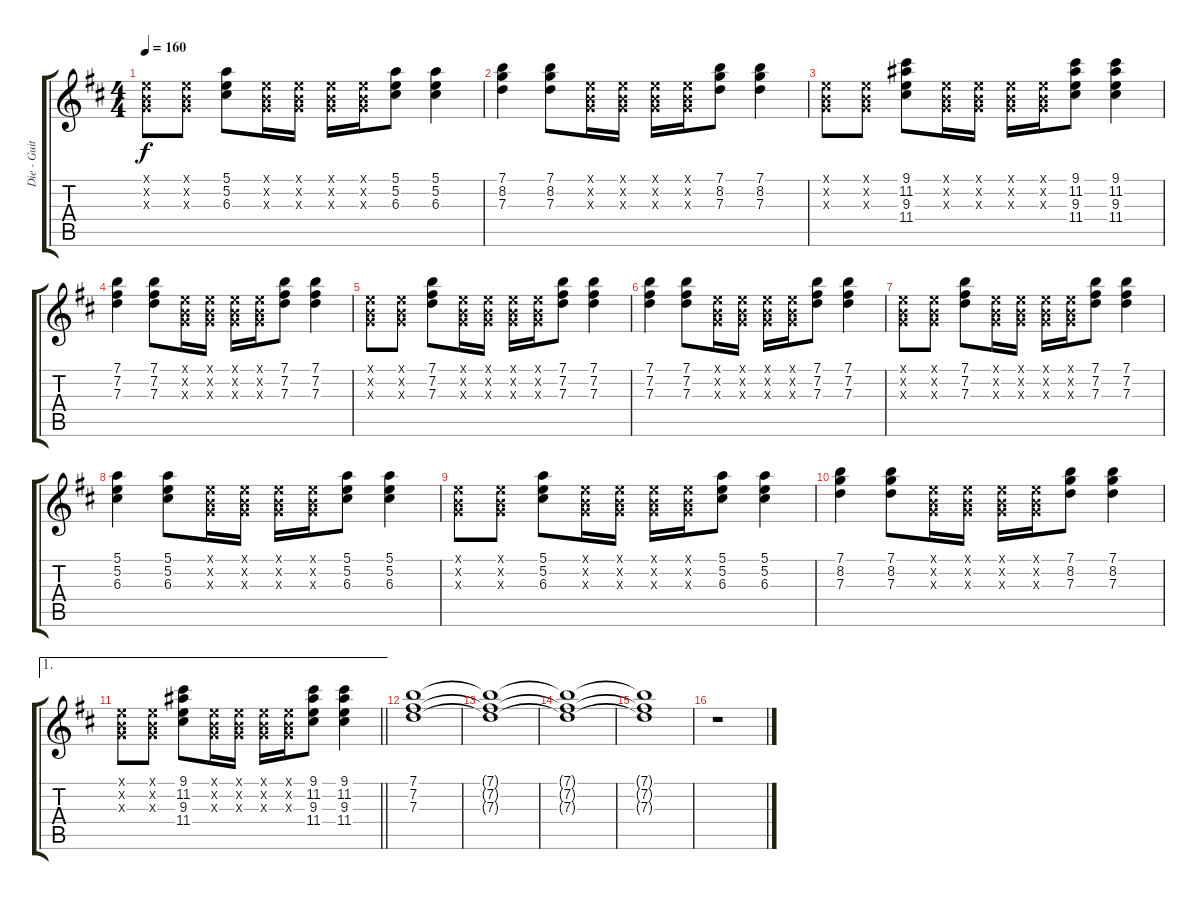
\track ("Die - Guitar 2" "Die - Guit") {instrument overdrivenguitar}
\staff {score tabs}
\tuning (E4 B3 G3 D3 A2 E2) {hide}
\ts (4 4)
\tempo 160
\clef g2
\ks d
(0.1{x} 0.2{x} 0.3{x}).8{dy f} (0.1{x} 0.2{x} 0.3{x}).8 (5.1 5.2 6.3).8 (0.1{x} 0.2{x} 0.3{x}).16 (0.1{x} 0.2{x} 0.3{x}).16 (0.1{x} 0.2{x} 0.3{x}).16 (0.1{x} 0.2{x} 0.3{x}).16 (5.1 5.2 6.3).8 (5.1 5.2 6.3).4 |
(7.1 8.2 7.3).4 (7.1 8.2 7.3).8 (0.1{x} 0.2{x} 0.3{x}).16 (0.1{x} 0.2{x} 0.3{x}).16 (0.1{x} 0.2{x} 0.3{x}).16 (0.1{x} 0.2{x} 0.3{x}).16 (7.1 8.2 7.3).8 (7.1 8.2 7.3).4 |
(0.1{x} 0.2{x} 0.3{x}).8 (0.1{x} 0.2{x} 0.3{x}).8 (9.1 11.2 9.3 11.4).8 (0.1{x} 0.2{x} 0.3{x}).16 (0.1{x} 0.2{x} 0.3{x}).16 (0.1{x} 0.2{x} 0.3{x}).16 (0.1{x} 0.2{x} 0.3{x}).16 (9.1 11.2 9.3 11.4).8 (9.1 11.2 9.3 11.4).4 |
(7.1 7.2 7.3).4 (7.1 7.2 7.3).8 (0.1{x} 0.2{x} 0.3{x}).16 (0.1{x} 0.2{x} 0.3{x}).16 (0.1{x} 0.2{x} 0.3{x}).16 (0.1{x} 0.2{x} 0.3{x}).16 (7.1 7.2 7.3).8 (7.1 7.2 7.3).4 |
(0.1{x} 0.2{x} 0.3{x}).8 (0.1{x} 0.2{x} 0.3{x}).8 (7.1 7.2 7.3).8 (0.1{x} 0.2{x} 0.3{x}).16 (0.1{x} 0.2{x} 0.3{x}).16 (0.1{x} 0.2{x} 0.3{x}).16 (0.1{x} 0.2{x} 0.3{x}).16 (7.1 7.2 7.3).8 (7.1 7.2 7.3).4 |
(7.1 7.2 7.3).4 (7.1 7.2 7.3).8 (0.1{x} 0.2{x} 0.3{x}).16 (0.1{x} 0.2{x} 0.3{x}).16 (0.1{x} 0.2{x} 0.3{x}).16 (0.1{x} 0.2{x} 0.3{x}).16 (7.1 7.2 7.3).8 (7.1 7.2 7.3).4 |
(0.1{x} 0.2{x} 0.3{x}).8 (0.1{x} 0.2{x} 0.3{x}).8 (7.1 7.2 7.3).8 (0.1{x} 0.2{x} 0.3{x}).16 (0.1{x} 0.2{x} 0.3{x}).16 (0.1{x} 0.2{x} 0.3{x}).16 (0.1{x} 0.2{x} 0.3{x}).16 (7.1 7.2 7.3).8 (7.1 7.2 7.3).4 |
(5.1 5.2 6.3).4 (5.1 5.2 6.3).8 (0.1{x} 0.2{x} 0.3{x}).16 (0.1{x} 0.2{x} 0.3{x}).16 (0.1{x} 0.2{x} 0.3{x}).16 (0.1{x} 0.2{x} 0.3{x}).16 (5.1 5.2 6.3).8 (5.1 5.2 6.3).4 |
(0.1{x} 0.2{x} 0.3{x}).8 (0.1{x} 0.2{x} 0.3{x}).8 (5.1 5.2 6.3).8 (0.1{x} 0.2{x} 0.3{x}).16 (0.1{x} 0.2{x} 0.3{x}).16 (0.1{x} 0.2{x} 0.3{x}).16 (0.1{x} 0.2{x} 0.3{x}).16 (5.1 5.2 6.3).8 (5.1 5.2 6.3).4 |
(7.1 8.2 7.3).4 (7.1 8.2 7.3).8 (0.1{x} 0.2{x} 0.3{x}).16 (0.1{x} 0.2{x} 0.3{x}).16 (0.1{x} 0.2{x} 0.3{x}).16 (0.1{x} 0.2{x} 0.3{x}).16 (7.1 8.2 7.3).8 (7.1 8.2 7.3).4 |
\ae 1
\barLineRight lightlight
(0.1{x} 0.2{x} 0.3{x}).8 (0.1{x} 0.2{x} 0.3{x}).8 (9.1 11.2 9.3 11.4).8 (0.1{x} 0.2{x} 0.3{x}).16 (0.1{x} 0.2{x} 0.3{x}).16 (0.1{x} 0.2{x} 0.3{x}).16 (0.1{x} 0.2{x} 0.3{x}).16 (9.1 11.2 9.3 11.4).8 (9.1 11.2 9.3 11.4).4 |
(7.1 7.2 7.3).1 |
(7.1{t} 7.2{t} 7.3{t}).1 |
(7.1{t} 7.2{t} 7.3{t}).1 |
(7.1{t} 7.2{t} 7.3{t}).1 |
r.1
